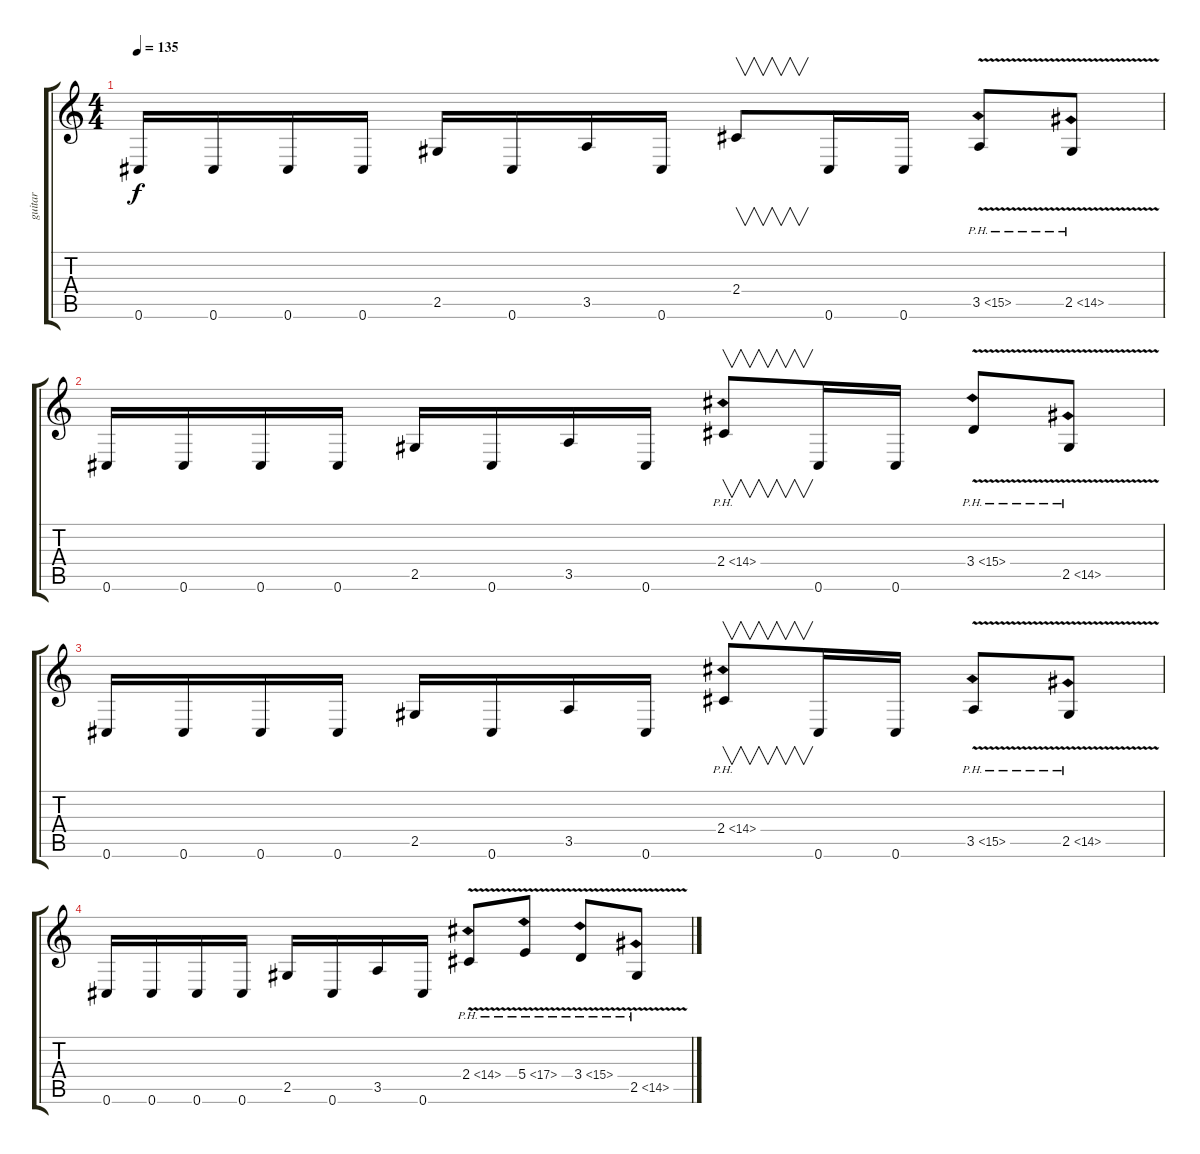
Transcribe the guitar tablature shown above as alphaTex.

\track ("guitar" "guitar") {instrument distortionguitar}
\staff {score tabs}
\tuning (Db4 Ab3 E3 B2 Gb2 Db2) {hide}
\ts (4 4)
\tempo 135
\clef g2
\ks c
0.6.16{dy f instrument distortionguitar} 0.6.16 0.6.16 0.6.16 2.5.16 0.6.16 3.5.16 0.6.16 2.4.8{v instrument guitarharmonics} 0.6.16{instrument distortionguitar} 0.6.16 3.5{ph 12 v}.8 2.5{ph 12 v}.8 |
0.6.16 0.6.16 0.6.16 0.6.16 2.5.16 0.6.16 3.5.16 0.6.16 2.4{ph 12}.8{v instrument guitarharmonics} 0.6.16{instrument distortionguitar} 0.6.16 3.4{ph 12 v}.8 2.5{ph 12 v}.8 |
0.6.16 0.6.16 0.6.16 0.6.16 2.5.16 0.6.16 3.5.16 0.6.16 2.4{ph 12}.8{v instrument guitarharmonics} 0.6.16{instrument distortionguitar} 0.6.16 3.5{ph 12 v}.8 2.5{ph 12 v}.8 |
0.6.16 0.6.16 0.6.16 0.6.16 2.5.16 0.6.16 3.5.16 0.6.16 2.4{ph 12 v}.8{instrument guitarharmonics} 5.4{ph 12 v}.8 3.4{ph 12 v}.8 2.5{ph 12 v}.8
